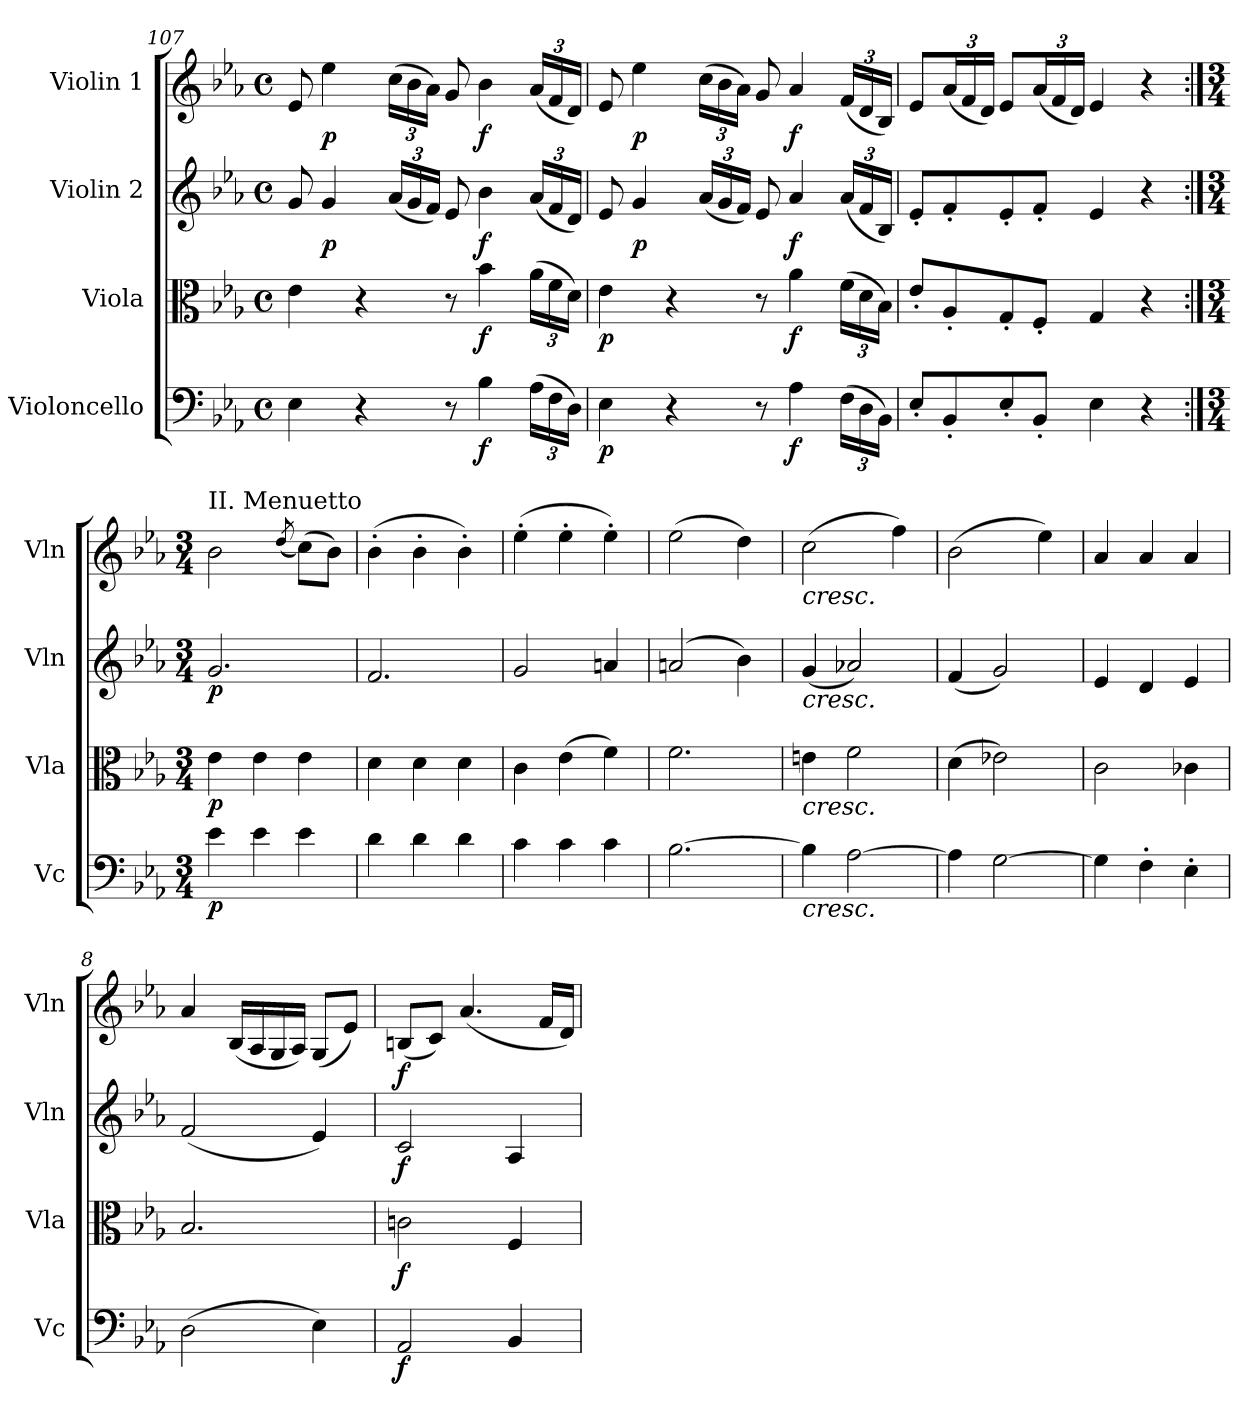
**kern	**dynam	**kern	**dynam	**kern	**dynam	**kern	**dynam
*part4	*part4	*part3	*part3	*part2	*part2	*part1	*part1
*staff4	*staff4	*staff3	*staff3	*staff2	*staff2	*staff1	*staff1
*I"Violoncello	*	*I"Viola	*	*I"Violin 2	*	*I"Violin 1	*
*I'Vc	*	*I'Vla	*	*I'Vln	*	*I'Vln	*
!!LO:LB:g=z
*clefF4	*	*clefC3	*	*clefG2	*	*clefG2	*
*k[b-e-a-]	*	*k[b-e-a-]	*	*k[b-e-a-]	*	*k[b-e-a-]	*
*M4/4	*	*M4/4	*	*M4/4	*	*M4/4	*
*met(c)	*	*met(c)	*	*met(c)	*	*met(c)	*
=107	=107	=107	=107	=107	=107	=107	=107
4E-\	.	4e-\	.	8g/	.	8e-/	.
!	!	!	!	!	!LO:DY:b	!	!LO:DY:b
.	.	.	.	4g/	p	4ee-\	p
4r	.	4r	.	.	.	.	.
*	*	*	*	*Xbrackettup	*	*Xbrackettup	*
.	.	.	.	(24a-/LL	.	(24cc\LL	.
.	.	.	.	24g/	.	24b-\	.
.	.	.	.	24f/JJ)	.	24a-\JJ)	.
8r	.	8r	.	8e-/	.	8g/	.
!	!LO:DY:b	!	!LO:DY:b	!	!LO:DY:b	!	!LO:DY:b
4B-\	f	4b-\	f	4b-\	f	4b-\	f
*Xbrackettup	*	*Xbrackettup	*	*	*	*	*
(24A-\LL	.	(24a-\LL	.	(24a-/LL	.	(24a-/LL	.
24F\	.	24f\	.	24f/	.	24f/	.
24D\JJ)	.	24d\JJ)	.	24d/JJ)	.	24d/JJ)	.
=108	=108	=108	=108	=108	=108	=108	=108
!	!LO:DY:b	!	!LO:DY:b	!	!	!	!
4E-\	p	4e-\	p	8e-/	.	8e-/	.
!	!	!	!	!	!LO:DY:b	!	!LO:DY:b
.	.	.	.	4g/	p	4ee-\	p
4r	.	4r	.	.	.	.	.
.	.	.	.	(24a-/LL	.	(24cc\LL	.
.	.	.	.	24g/	.	24b-\	.
.	.	.	.	24f/JJ)	.	24a-\JJ)	.
8r	.	8r	.	8e-/	.	8g/	.
!	!LO:DY:b	!	!LO:DY:b	!	!LO:DY:b	!	!LO:DY:b
4A-\	f	4a-\	f	4a-/	f	4a-/	f
(24F\LL	.	(24f\LL	.	(24a-/LL	.	(24f/LL	.
24D\	.	24d\	.	24f/	.	24d/	.
24BB-\JJ)	.	24B-\JJ)	.	24B-/JJ)	.	24B-/JJ)	.
=109	=109	=109	=109	=109	=109	=109	=109
8E-'/L	.	8e-'/L	.	8e-'/L	.	8e-/L	.
8BB-'/	.	8A-'/	.	8f'/	.	(24a-/L	.
.	.	.	.	.	.	24f/	.
.	.	.	.	.	.	24d/JJ)	.
8E-'/	.	8G'/	.	8e-'/	.	8e-/L	.
8BB-'/J	.	8F'/J	.	8f'/J	.	(24a-/L	.
.	.	.	.	.	.	24f/	.
.	.	.	.	.	.	24d/JJ)	.
4E-\	.	4G/	.	4e-/	.	4e-/	.
4r	.	4r	.	4r	.	4r	.
!!LO:PB:g=z
=1:|!	=1:|!	=1:|!	=1:|!	=1:|!	=1:|!	=1:|!	=1:|!
*M3/4	*	*M3/4	*	*M3/4	*	*M3/4	*
!	!	!	!	!	!	!LO:TX:a:t=II. Menuetto	!
!	!LO:DY:b	!	!LO:DY:b	!	!LO:DY:b	!	!LO:DY:b
!	!	!	!	!	!	!	!LO:DY:n=1:b
4e-\	p	4e-\	p	2.g/	p	2b-\	p other-dynamics
4e-\	.	4e-\	.	.	.	.	.
.	.	.	.	.	.	(8qdd/	.
4e-\	.	4e-\	.	.	.	(8cc\L)	.
.	.	.	.	.	.	8b-\J)	.
=2	=2	=2	=2	=2	=2	=2	=2
4d\	.	4d\	.	2.f/	.	(4b-'\	.
4d\	.	4d\	.	.	.	4b-'\	.
4d\	.	4d\	.	.	.	4b-'\)	.
=3	=3	=3	=3	=3	=3	=3	=3
4c\	.	4c\	.	2g/	.	(4ee-'\	.
4c\	.	(4e-\	.	.	.	4ee-'\	.
4c\	.	4f\)	.	4an/	.	4ee-'\)	.
=4	=4	=4	=4	=4	=4	=4	=4
[2.B-\	.	2.f\	.	(2an/	.	(2ee-\	.
.	.	.	.	4b-\)	.	4dd\)	.
=5	=5	=5	=5	=5	=5	=5	=5
!	!	!	!	!	!	!LO:TX:b:i:t=cresc.	!
!	!	!	!	!LO:TX:b:i:t=cresc.	!	!	!
!	!	!LO:TX:b:i:t=cresc.	!	!	!	!	!
!LO:TX:b:i:t=cresc.	!	!	!	!	!	!	!
4B-\]	.	4en\	.	(4g/	.	(2cc\	.
[2A-\	.	2f\	.	2a-X/)	.	.	.
.	.	.	.	.	.	4ff\)	.
=6	=6	=6	=6	=6	=6	=6	=6
4A-\]	.	(4d\	.	(4f/	.	(2b-\	.
[2G\	.	2e-X\)	.	2g/)	.	.	.
.	.	.	.	.	.	4ee-\)	.
=7	=7	=7	=7	=7	=7	=7	=7
4G\]	.	2c\	.	4e-/	.	4a-/	.
4F'\	.	.	.	4d/	.	4a-/	.
4E-'\	.	4c-X\	.	4e-/	.	4a-/	.
!!LO:LB:g=z
=8	=8	=8	=8	=8	=8	=8	=8
(2D\	.	2.B-/	.	(2f/	.	4a-/	.
.	.	.	.	.	.	(16B-/LL	.
.	.	.	.	.	.	16A-/	.
.	.	.	.	.	.	16G/	.
.	.	.	.	.	.	16A-/JJ)	.
4E-\)	.	.	.	4e-/)	.	(8G/L	.
.	.	.	.	.	.	8e-/J)	.
=9	=9	=9	=9	=9	=9	=9	=9
!	!LO:DY:b	!	!LO:DY:b	!	!LO:DY:b	!	!LO:DY:b
2AA-/	f	2cn\	f	2c/	f	(8Bn/L	f
.	.	.	.	.	.	8c/J)	.
.	.	.	.	.	.	(4.a-/	.
4BB-/	.	4F/	.	4A-/	.	.	.
.	.	.	.	.	.	16f/LL	.
.	.	.	.	.	.	16d/JJ)	.
=	=	=	=	=	=	=	=
*-	*-	*-	*-	*-	*-	*-	*-
